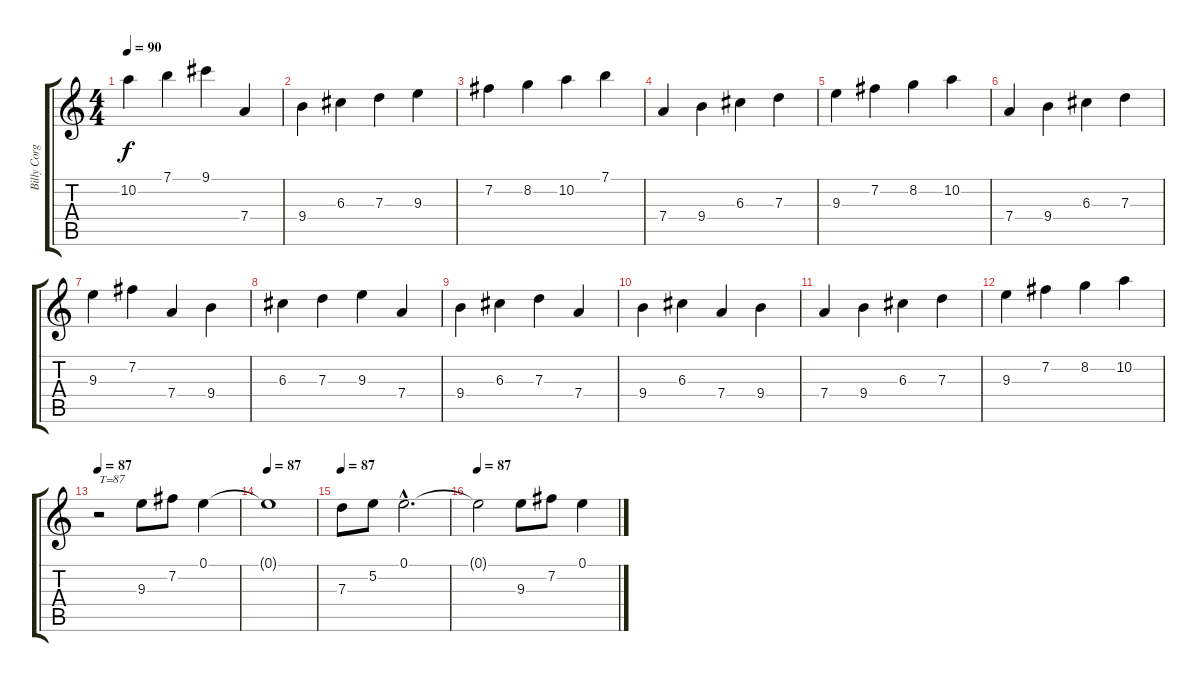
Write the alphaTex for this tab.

\track ("Billy Corgan" "Billy Corg") {instrument electricguitarjazz}
\staff {score tabs}
\tuning (E4 B3 G3 D3 A2 D2) {hide}
\ts (4 4)
\tempo 90
\clef g2
\ks c
10.2.4{dy f} 7.1.4 9.1.4 7.4.4 |
9.4.4 6.3.4 7.3.4 9.3.4 |
7.2.4 8.2.4 10.2.4 7.1.4 |
7.4.4 9.4.4 6.3.4 7.3.4 |
9.3.4 7.2.4 8.2.4 10.2.4 |
7.4.4 9.4.4 6.3.4 7.3.4 |
9.3.4 7.2.4 7.4.4 9.4.4 |
6.3.4 7.3.4 9.3.4 7.4.4 |
9.4.4 6.3.4 7.3.4 7.4.4 |
9.4.4 6.3.4 7.4.4 9.4.4 |
7.4.4 9.4.4 6.3.4 7.3.4 |
9.3.4 7.2.4 8.2.4 10.2.4 |
\tempo 87
r.2{txt "T=87"} 9.3.8 7.2.8 0.1.4 |
\tempo 87
0.1{t}.1 |
\tempo 87
7.3.8 5.2.8 0.1{hac}.2{d} |
\tempo 87
0.1{t}.2 9.3.8 7.2.8 0.1.4
